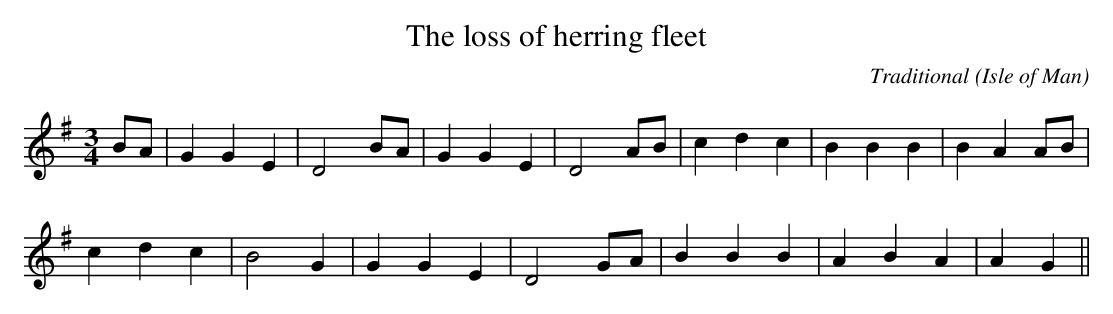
X:1
T:The loss of herring fleet
C:Traditional
O:Isle of Man
M:3/4
L:1/4
K:G
B/A/|GG E|D2 B/A/|GG E|D2 A/B/|cd c|BB B|BA A/B/|
cd c|B2 G|GG E|D2 G/A/|BB B| AB A|AG||
